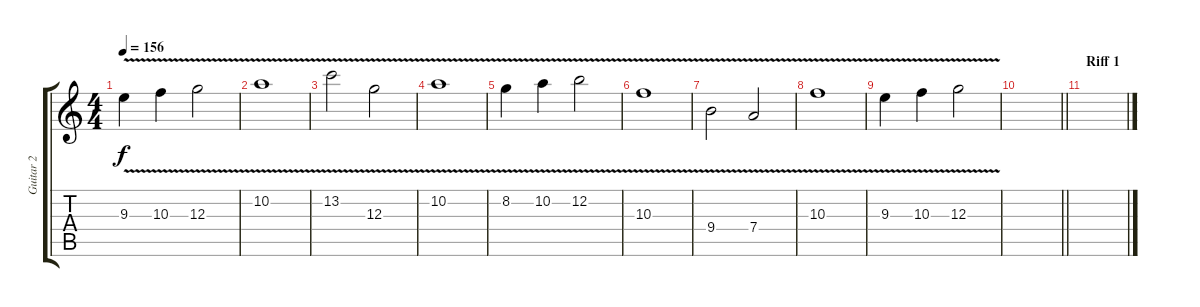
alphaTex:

\track ("Guitar 2" "Guitar 2") {instrument distortionguitar}
\staff {score tabs}
\tuning (E4 B3 G3 D3 A2 E2) {hide}
\ts (4 4)
\tempo 156
\clef g2
\ks c
9.3{v}.4{dy f} 10.3{v}.4 12.3{v}.2 |
10.2{v}.1 |
13.2{v}.2 12.3{v}.2 |
10.2{v}.1 |
8.2{v}.4 10.2{v}.4 12.2{v}.2 |
10.3{v}.1 |
9.4{v}.2 7.4{v}.2 |
10.3{v}.1 |
9.3{v}.4 10.3{v}.4 12.3{v}.2 |
\barLineRight lightlight
|
\section ("" "Riff 1")
